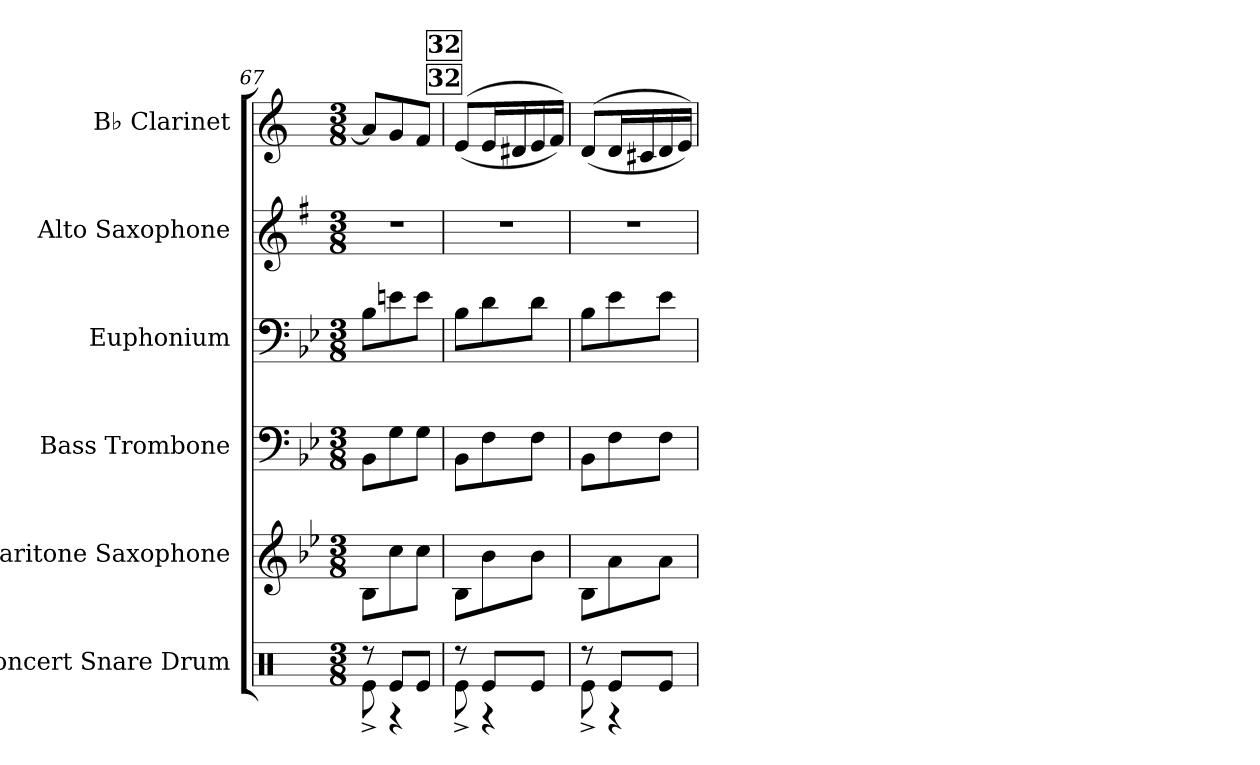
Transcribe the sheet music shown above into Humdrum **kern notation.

**kern	**kern	**kern	**kern	**kern	**kern
*part6	*part5	*part4	*part3	*part2	*part1
*staff6	*staff5	*staff4	*staff3	*staff2	*staff1
*I"Concert Snare Drum	*I"Baritone Saxophone	*I"Bass Trombone	*I"Euphonium	*I"Alto Saxophone	*I"B♭ Clarinet
*I'Con. Sn.	*I'Bar. Sax.	*I'B. Tbn.	*I'Euph.	*I'A. Sax.	*I'B♭ Cl.
*clefX	*clefG2	*clefF4	*clefF4	*clefG2	*clefG2
*	*ITrd12c21	*	*	*ITrd5c9	*ITrd1c2
*k[]	*k[b-e-]	*k[b-e-]	*k[b-e-]	*k[b-e-]	*k[b-e-]
*M3/8	*M3/8	*M3/8	*M3/8	*M3/8	*M3/8
=67	=67	=67	=67	=67	=67
*^	*	*	*	*	*
8r	8Re^\	8BB-\L	8BB-\L	8B-\L	4.r	8g/L]
8Re/L	4r	8c\	8G\	8en\	.	8f/
8Re/J	.	8c\J	8G\J	8e\J	.	8e-/J
!!LO:PB:g=z
!!LO:REH:place=s1:a:B:fs=14:t=32
!!LO:REH:place=s1:a:B:fs=14:t=32
=68	=68	=68	=68	=68	=68	=68
8r	8Re^\	8BB-\L	8BB-\L	8B-\L	4.r	(<(<8d/L
8Re/L	4r	8B-\	8F\	8d\	.	16d/L
.	.	.	.	.	.	16c#X/
8Re/J	.	8B-\J	8F\J	8d\J	.	16d/
.	.	.	.	.	.	16e-/JJ))
=69	=69	=69	=69	=69	=69	=69
8r	8Re^\	8BB-\L	8BB-\L	8B-\L	4.r	(<(<8c/L
8Re/L	4r	8A\	8F\	8e-\	.	16c/L
.	.	.	.	.	.	16Bn/
8Re/J	.	8A\J	8F\J	8e-\J	.	16c/
.	.	.	.	.	.	16d/JJ))
*v	*v	*	*	*	*	*
=	=	=	=	=	=
*-	*-	*-	*-	*-	*-
